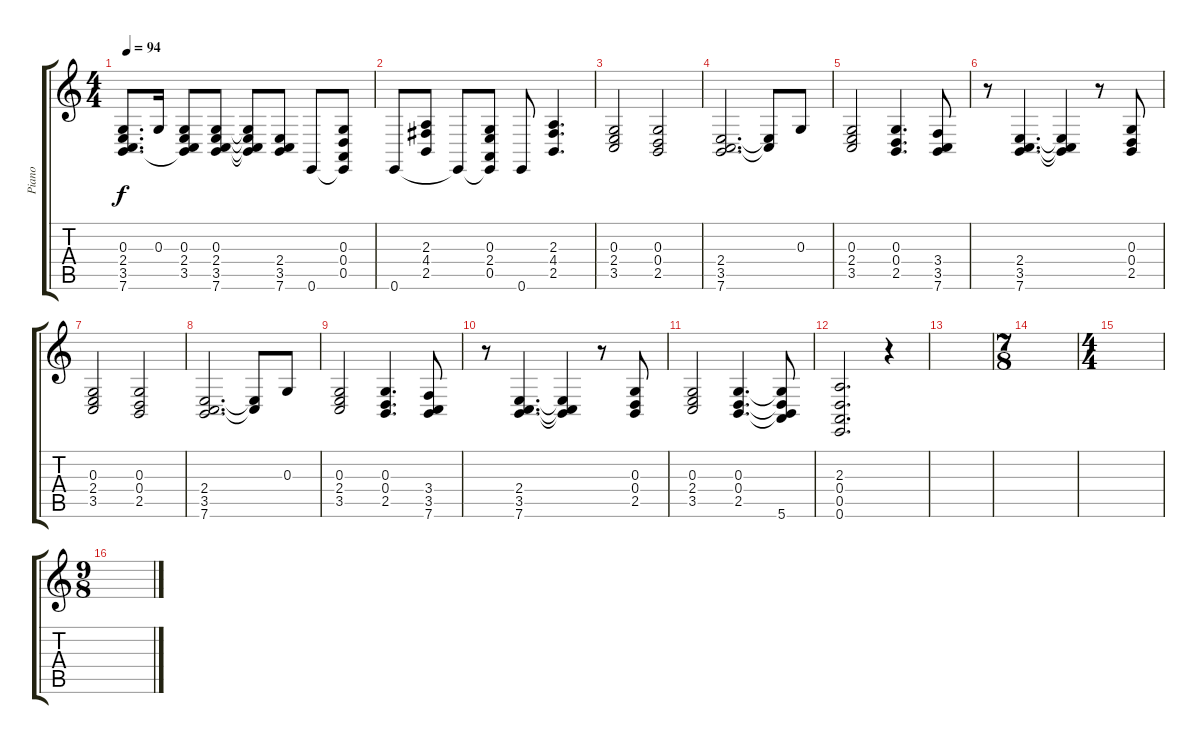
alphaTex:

\track ("Piano" "Piano") {instrument electricgrandpiano}
\staff {score tabs}
\tuning (E4 B3 G3 D3 A2 E2) {hide}
\ts (4 4)
\tempo 94
\clef g2
\ks c
(0.3 2.4 3.5 7.6).8{d dy f} 0.3.16 (0.3 2.4 3.5 7.6{t}).8 (0.3 2.4 3.5 7.6).8 (0.3{t} 2.4{t} 3.5{t} 7.6{t}).8 (2.4 3.5 7.6).8 0.6.8 (0.3 0.4 0.5 0.6{t}).8 |
0.6.8 (2.3 4.4 2.5).8 0.6{t}.8 (0.3 2.4 0.5 0.6{t}).8 0.6.8 (2.3 4.4 2.5).4{d} |
(0.3 2.4 3.5).2 (0.3 0.4 2.5).2 |
(2.4 3.5 7.6).2{d} (2.4{t} 3.5{t}).8 0.3.8 |
(0.3 2.4 3.5).2 (0.3 0.4 2.5).4{d} (3.4 3.5 7.6).8 |
r.8 (2.4 3.5 7.6).4{d} (2.4{t} 3.5{t} 7.6{t}).4 r.8 (0.3 0.4 2.5).8 |
(0.3 2.4 3.5).2 (0.3 0.4 2.5).2 |
(2.4 3.5 7.6).2{d} (2.4{t} 3.5{t}).8 0.3.8 |
(0.3 2.4 3.5).2 (0.3 0.4 2.5).4{d} (3.4 3.5 7.6).8 |
r.8 (2.4 3.5 7.6).4{d} (2.4{t} 3.5{t} 7.6{t}).4 r.8 (0.3 0.4 2.5).8 |
(0.3 2.4 3.5).2 (0.3 0.4 2.5).4{d} (0.3{t} 0.4{t} 2.5{t} 5.6).8 |
(2.3 0.4 0.5 0.6).2{d} r.4 |
|
\ts (7 8)
|
\ts (4 4)
|
\ts (9 8)
